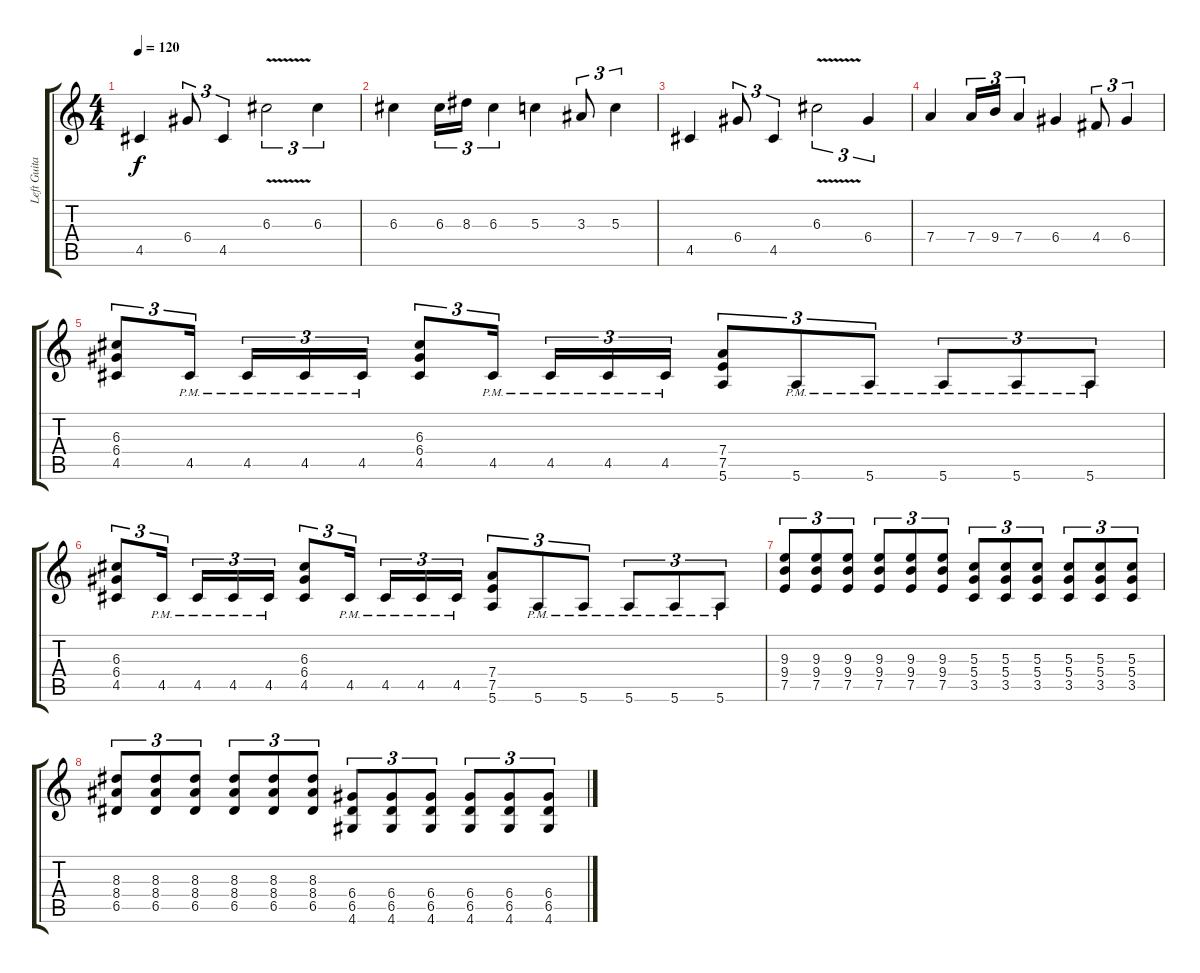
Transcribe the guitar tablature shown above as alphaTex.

\track ("Left Guitar" "Left Guita") {instrument overdrivenguitar}
\staff {score tabs}
\tuning (E4 B3 G3 D3 A2 E2) {hide}
\ts (4 4)
\tempo 120
\clef g2
\ks c
4.5.4{dy f} 6.4.8{tu (3 2)} 4.5.4{tu (3 2)} 6.3{v}.2{tu (3 2)} 6.3.4{tu (3 2)} |
6.3.4 6.3.16{tu (3 2)} 8.3.16{tu (3 2)} 6.3.4{tu (3 2)} 5.3.4 3.3.8{tu (3 2)} 5.3.4{tu (3 2)} |
4.5.4 6.4.8{tu (3 2)} 4.5.4{tu (3 2)} 6.3{v}.2{tu (3 2)} 6.4.4{tu (3 2)} |
7.4.4 7.4.16{tu (3 2)} 9.4.16{tu (3 2)} 7.4.4{tu (3 2)} 6.4.4 4.4.8{tu (3 2)} 6.4.4{tu (3 2)} |
(6.3 6.4 4.5).8{tu (3 2)} 4.5{pm}.16{tu (3 2) beam splitsecondary} 4.5{pm}.16{tu (3 2)} 4.5{pm}.16{tu (3 2)} 4.5{pm}.16{tu (3 2)} (6.3 6.4 4.5).8{tu (3 2)} 4.5{pm}.16{tu (3 2) beam splitsecondary} 4.5{pm}.16{tu (3 2)} 4.5{pm}.16{tu (3 2)} 4.5{pm}.16{tu (3 2)} (7.4 7.5 5.6).8{tu (3 2)} 5.6{pm}.8{tu (3 2)} 5.6{pm}.8{tu (3 2)} 5.6{pm}.8{tu (3 2)} 5.6{pm}.8{tu (3 2)} 5.6{pm}.8{tu (3 2)} |
(6.3 6.4 4.5).8{tu (3 2)} 4.5{pm}.16{tu (3 2) beam splitsecondary} 4.5{pm}.16{tu (3 2)} 4.5{pm}.16{tu (3 2)} 4.5{pm}.16{tu (3 2)} (6.3 6.4 4.5).8{tu (3 2)} 4.5{pm}.16{tu (3 2) beam splitsecondary} 4.5{pm}.16{tu (3 2)} 4.5{pm}.16{tu (3 2)} 4.5{pm}.16{tu (3 2)} (7.4 7.5 5.6).8{tu (3 2)} 5.6{pm}.8{tu (3 2)} 5.6{pm}.8{tu (3 2)} 5.6{pm}.8{tu (3 2)} 5.6{pm}.8{tu (3 2)} 5.6{pm}.8{tu (3 2)} |
(9.3 9.4 7.5).8{tu (3 2)} (9.3 9.4 7.5).8{tu (3 2)} (9.3 9.4 7.5).8{tu (3 2)} (9.3 9.4 7.5).8{tu (3 2)} (9.3 9.4 7.5).8{tu (3 2)} (9.3 9.4 7.5).8{tu (3 2)} (5.3 5.4 3.5).8{tu (3 2)} (5.3 5.4 3.5).8{tu (3 2)} (5.3 5.4 3.5).8{tu (3 2)} (5.3 5.4 3.5).8{tu (3 2)} (5.3 5.4 3.5).8{tu (3 2)} (5.3 5.4 3.5).8{tu (3 2)} |
(8.3 8.4 6.5).8{tu (3 2)} (8.3 8.4 6.5).8{tu (3 2)} (8.3 8.4 6.5).8{tu (3 2)} (8.3 8.4 6.5).8{tu (3 2)} (8.3 8.4 6.5).8{tu (3 2)} (8.3 8.4 6.5).8{tu (3 2)} (6.4 6.5 4.6).8{tu (3 2)} (6.4 6.5 4.6).8{tu (3 2)} (6.4 6.5 4.6).8{tu (3 2)} (6.4 6.5 4.6).8{tu (3 2)} (6.4 6.5 4.6).8{tu (3 2)} (6.4 6.5 4.6).8{tu (3 2)}
